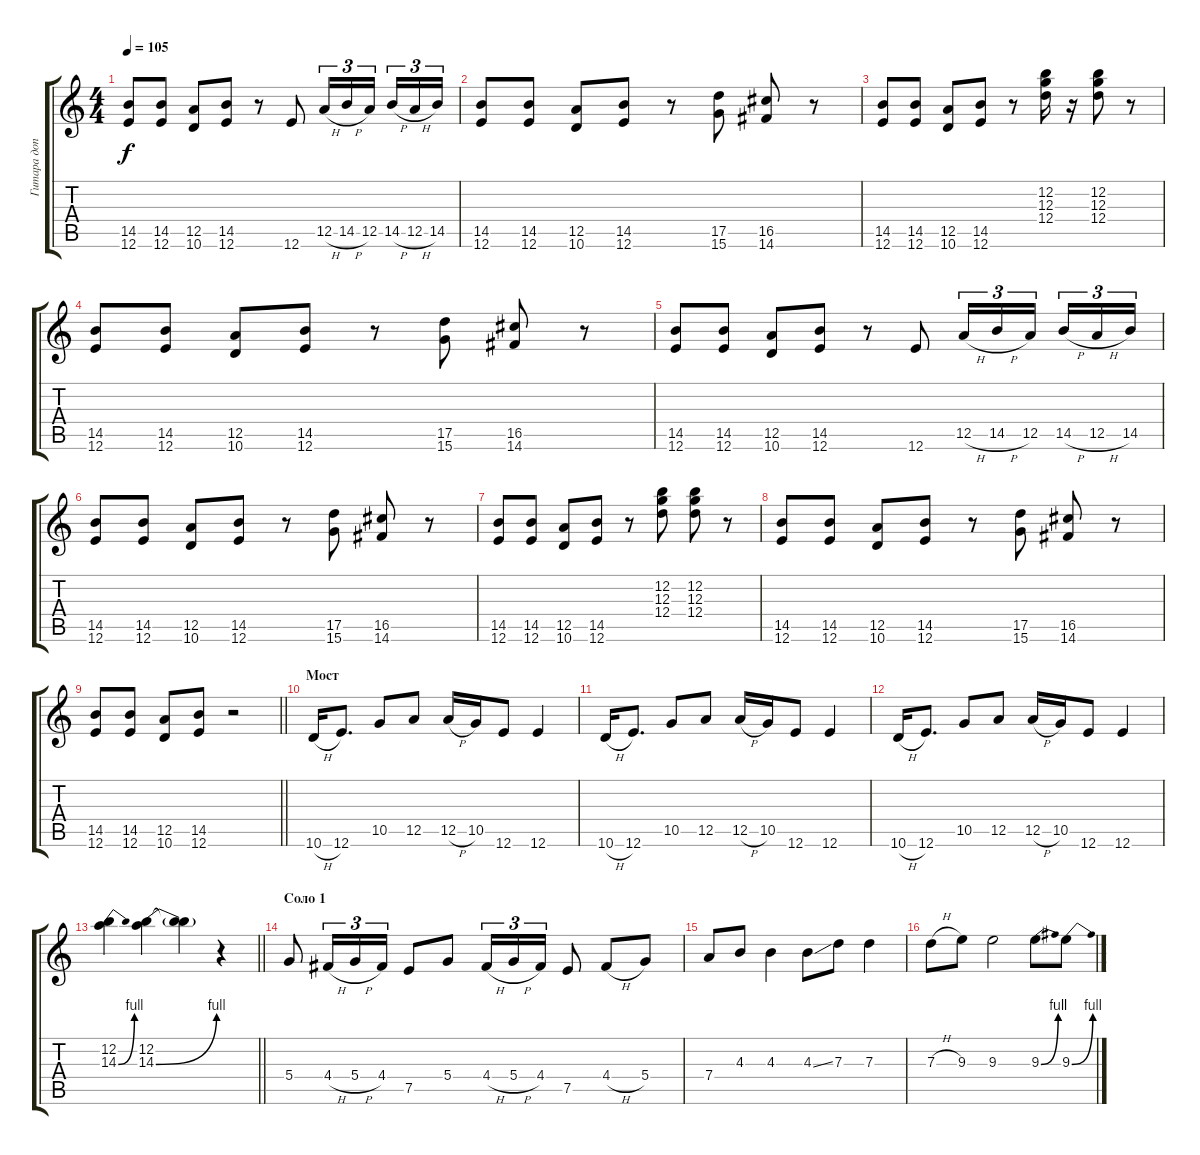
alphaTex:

\track ("Гитара доп." "Гитара доп") {instrument overdrivenguitar}
\staff {score tabs}
\tuning (E4 B3 G3 D3 A2 E2) {hide}
\ts (4 4)
\tempo 105
\clef g2
\ks c
(14.5 12.6).8{dy f} (14.5 12.6).8 (12.5 10.6).8 (14.5 12.6).8 r.8 12.6.8 12.5{h}.16{tu (3 2)} 14.5{h}.16{tu (3 2)} 12.5.16{tu (3 2) beam splitsecondary} 14.5{h}.16{tu (3 2)} 12.5{h}.16{tu (3 2)} 14.5.16{tu (3 2)} |
(14.5 12.6).8 (14.5 12.6).8 (12.5 10.6).8 (14.5 12.6).8 r.8 (17.5 15.6).8 (16.5 14.6).8 r.8 |
(14.5 12.6).8 (14.5 12.6).8 (12.5 10.6).8 (14.5 12.6).8 r.8 (12.2 12.3 12.4).16 r.16 (12.2 12.3 12.4).8 r.8 |
(14.5 12.6).8 (14.5 12.6).8 (12.5 10.6).8 (14.5 12.6).8 r.8 (17.5 15.6).8 (16.5 14.6).8 r.8 |
(14.5 12.6).8 (14.5 12.6).8 (12.5 10.6).8 (14.5 12.6).8 r.8 12.6.8 12.5{h}.16{tu (3 2)} 14.5{h}.16{tu (3 2)} 12.5.16{tu (3 2) beam splitsecondary} 14.5{h}.16{tu (3 2)} 12.5{h}.16{tu (3 2)} 14.5.16{tu (3 2)} |
(14.5 12.6).8 (14.5 12.6).8 (12.5 10.6).8 (14.5 12.6).8 r.8 (17.5 15.6).8 (16.5 14.6).8 r.8 |
(14.5 12.6).8 (14.5 12.6).8 (12.5 10.6).8 (14.5 12.6).8 r.8 (12.2 12.3 12.4).8 (12.2 12.3 12.4).8 r.8 |
(14.5 12.6).8 (14.5 12.6).8 (12.5 10.6).8 (14.5 12.6).8 r.8 (17.5 15.6).8 (16.5 14.6).8 r.8 |
\barLineRight lightlight
(14.5 12.6).8 (14.5 12.6).8 (12.5 10.6).8 (14.5 12.6).8 r.2 |
\section ("" "Мост")
10.6{h}.16 12.6.8{d} 10.5.8 12.5.8 12.5{h}.16 10.5.16 12.6.8 12.6.4 |
10.6{h}.16 12.6.8{d} 10.5.8 12.5.8 12.5{h}.16 10.5.16 12.6.8 12.6.4 |
10.6{h}.16 12.6.8{d} 10.5.8 12.5.8 12.5{h}.16 10.5.16 12.6.8 12.6.4 |
\barLineRight lightlight
(12.2 14.3{be (bend 0 0 60 4)}).4 (12.2 14.3{be (bend 0 0 60 4)}).4 (12.2{t} 14.3{t}).4 r.4 |
\section ("" "Соло 1")
5.4.8 4.4{h}.16{tu (3 2)} 5.4{h}.16{tu (3 2)} 4.4.16{tu (3 2)} 7.5.8 5.4.8 4.4{h}.16{tu (3 2)} 5.4{h}.16{tu (3 2)} 4.4.16{tu (3 2)} 7.5.8 4.4{h}.8 5.4.8 |
7.4.8 4.3.8 4.3.4 4.3{ss}.8 7.3.8 7.3.4 |
7.3{h}.8 9.3.8 9.3.2 9.3{be (bend 0 0 60 4)}.8 9.3{be (bend 0 0 60 4)}.8
